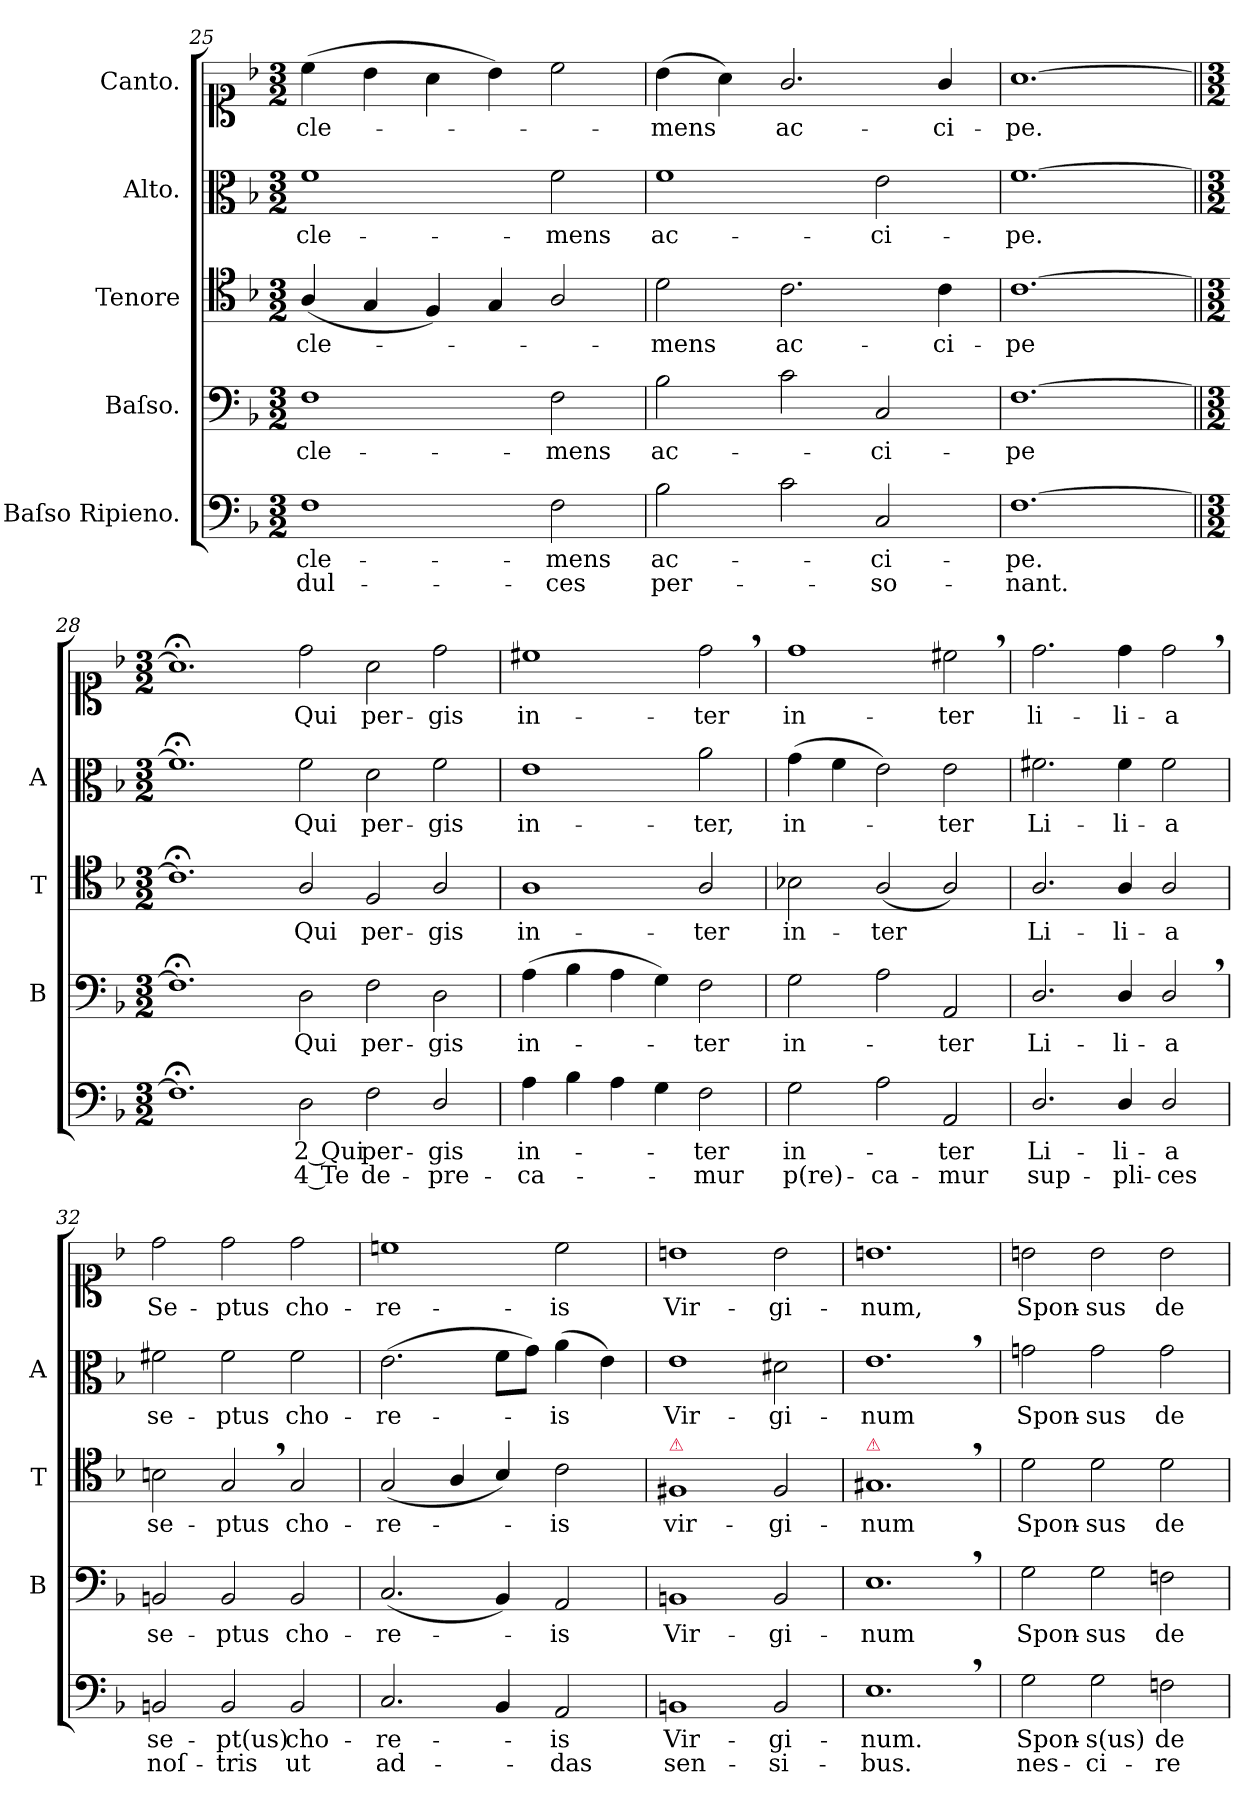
**kern	**text	**text	**kern	**text	**kern	**text	**kern	**text	**kern	**text
*part5	*part5	*part5	*part4	*part4	*part3	*part3	*part2	*part2	*part1	*part1
*staff5	*staff5	*staff5	*staff4	*staff4	*staff3	*staff3	*staff2	*staff2	*staff1	*staff1
*I"Baſso Ripieno.	*	*	*I"Baſso.	*	*I"Tenore	*	*I"Alto.	*	*I"Canto.	*
*	*	*	*I'B	*	*I'T	*	*I'A	*	*	*
*clefF4	*	*	*clefF4	*	*clefC4	*	*clefC3	*	*clefC1	*
*k[b-]	*	*	*k[b-]	*	*k[b-]	*	*k[b-]	*	*k[b-]	*
*F:	*	*	*F:	*	*F:	*	*F:	*	*F:	*
*M3/2	*	*	*M3/2	*	*M3/2	*	*M3/2	*	*M3/2	*
=25	=25	=25	=25	=25	=25	=25	=25	=25	=25	=25
1F	cle-	dul-	1F	cle-	(4A/	cle-	1f	cle-	(4cc\	cle-
.	.	.	.	.	4G/	.	.	.	4b-\	.
.	.	.	.	.	4F/)	.	.	.	4a\	.
.	.	.	.	.	4G/	.	.	.	4b-\)	.
2F\	-mens	-ces	2F\	-mens	2A/	.	2f\	-mens	2cc\	.
=26	=26	=26	=26	=26	=26	=26	=26	=26	=26	=26
2B-\	ac-	per-	2B-\	ac-	2d\	-mens	1f	ac-	(4b-\	-mens
.	.	.	.	.	.	.	.	.	4a\)	.
2c\	.	.	2c\	.	2.c\	ac-	.	.	2.g/	ac-
2C/	-ci-	-so-	2C/	-ci-	.	.	2e\	-ci-	.	.
.	.	.	.	.	4c\	-ci-	.	.	4g/	-ci-
=27	=27	=27	=27	=27	=27	=27	=27	=27	=27	=27
[1.F	-pe.	-nant.	[1.F	-pe	[1.c	-pe	[1.f	-pe.	[1.a	-pe.
=28||	=28||	=28||	=28||	=28||	=28||	=28||	=28||	=28||	=28||	=28||
*M3/2	*	*	*M3/2	*	*M3/2	*	*M3/2	*	*M3/2	*
1.F;<]	.	.	1.F;<]	.	1.c;<]	.	1.f;]	.	1.a;<]	.
2D\	2 Qui	4 Te	2D\	Qui	2A/	Qui	2f\	Qui	2dd\	Qui
2F\	per-	de-	2F\	per-	2F/	per-	2d\	per-	2a\	per-
2D/	-gis	-pre-	2D\	-gis	2A/	-gis	2f\	-gis	2dd\	-gis
=29	=29	=29	=29	=29	=29	=29	=29	=29	=29	=29
4A\	in-	-ca-	(4A\	in-	1A	in-	1e	in-	1cc#X	in-
4B-\	.	.	4B-\	.	.	.	.	.	.	.
4A\	.	.	4A\	.	.	.	.	.	.	.
4G\	.	.	4G\)	.	.	.	.	.	.	.
2F\	-ter	-mur	2F\	-ter	2A/	-ter	2a\	-ter,	2dd,<\	-ter
=30	=30	=30	=30	=30	=30	=30	=30	=30	=30	=30
!	!LO:LY:i	!	!	!LO:LY:i	!	!LO:LY:i	!	!	!	!
2G\	in-	p(re)-	2G\	in-	2B-X\	in-	(4g\	in-	1dd	in-
.	.	.	.	.	.	.	4f\	.	.	.
!	!	!	!	!	!	!LO:LY:i	!	!	!	!
2A\	.	-ca-	2A\	.	(2A/	-ter	2e\)	.	.	.
!	!LO:LY:i	!	!	!LO:LY:i	!	!	!	!	!	!
2AA/	-ter	-mur	2AA/	-ter	2A/)	.	2e\	-ter	2cc#X,<\	-ter
=31	=31	=31	=31	=31	=31	=31	=31	=31	=31	=31
2.D/	Li-	sup-	2.D/	Li-	2.A/	Li-	2.f#X\	Li-	2.dd\	li-
4D/	-li-	-pli-	4D/	-li-	4A/	-li-	4f#\	-li-	4dd\	-li-
2D/	-a	-ces	2D,</	-a	2A/	-a	2f#\	-a	2dd,<\	-a
=32	=32	=32	=32	=32	=32	=32	=32	=32	=32	=32
2BBn/	se-	noſ-	2BBn/	se-	2Bn\	se-	2f#X\	se-	2dd\	Se-
2BB/	-pt(us)	-tris	2BB/	-ptus	2G,</	-ptus	2f#\	-ptus	2dd\	-ptus
2BB/	cho-	ut	2BB/	cho-	2G/	cho-	2f#\	cho-	2dd\	cho-
=33	=33	=33	=33	=33	=33	=33	=33	=33	=33	=33
2.C/	-re-	ad-	(2.C/	-re-	(2G/	-re-	(2.e\	-re-	1ccn	-re-
.	.	.	.	.	4A/	.	.	.	.	.
4BB-/	.	.	4BB-/)	.	4B-/)	.	8f\L	.	.	.
.	.	.	.	.	.	.	8g\J)	.	.	.
2AA/	-is	-das	2AA/	-is	2c\	-is	(4a\	-is	2cc\	-is
.	.	.	.	.	.	.	4e\)	.	.	.
=34	=34	=34	=34	=34	=34	=34	=34	=34	=34	=34
!	!	!	!	!	!LO:TX:a:color=crimson:t=⚠	!	!	!	!	!
1BBn	Vir-	sen-	1BBn	Vir-	1F#X	vir-	1e	Vir-	1bn	Vir-
2BB/	-gi-	-si-	2BB/	-gi-	2F#/	-gi-	2d#X\	-gi-	2b\	-gi-
=35	=35	=35	=35	=35	=35	=35	=35	=35	=35	=35
!	!	!	!	!	!LO:TX:a:color=crimson:t=⚠	!	!	!	!	!
1.E,<	-num.	-bus.	1.E,<	-num	1.G#X,<	-num	1.e,<	-num	1.bn	-num,
=36	=36	=36	=36	=36	=36	=36	=36	=36	=36	=36
2G\	Spon-	nes-	2G\	Spon-	2d\	Spon-	2gn\	Spon-	2bn\	Spon-
2G\	-s(us)	-ci-	2G\	-sus	2d\	-sus	2g\	-sus	2b\	-sus
2Fn\	de-	-re	2Fn\	de-	2d\	de-	2g\	de-	2b\	de-
=	=	=	=	=	=	=	=	=	=	=
*-	*-	*-	*-	*-	*-	*-	*-	*-	*-	*-
